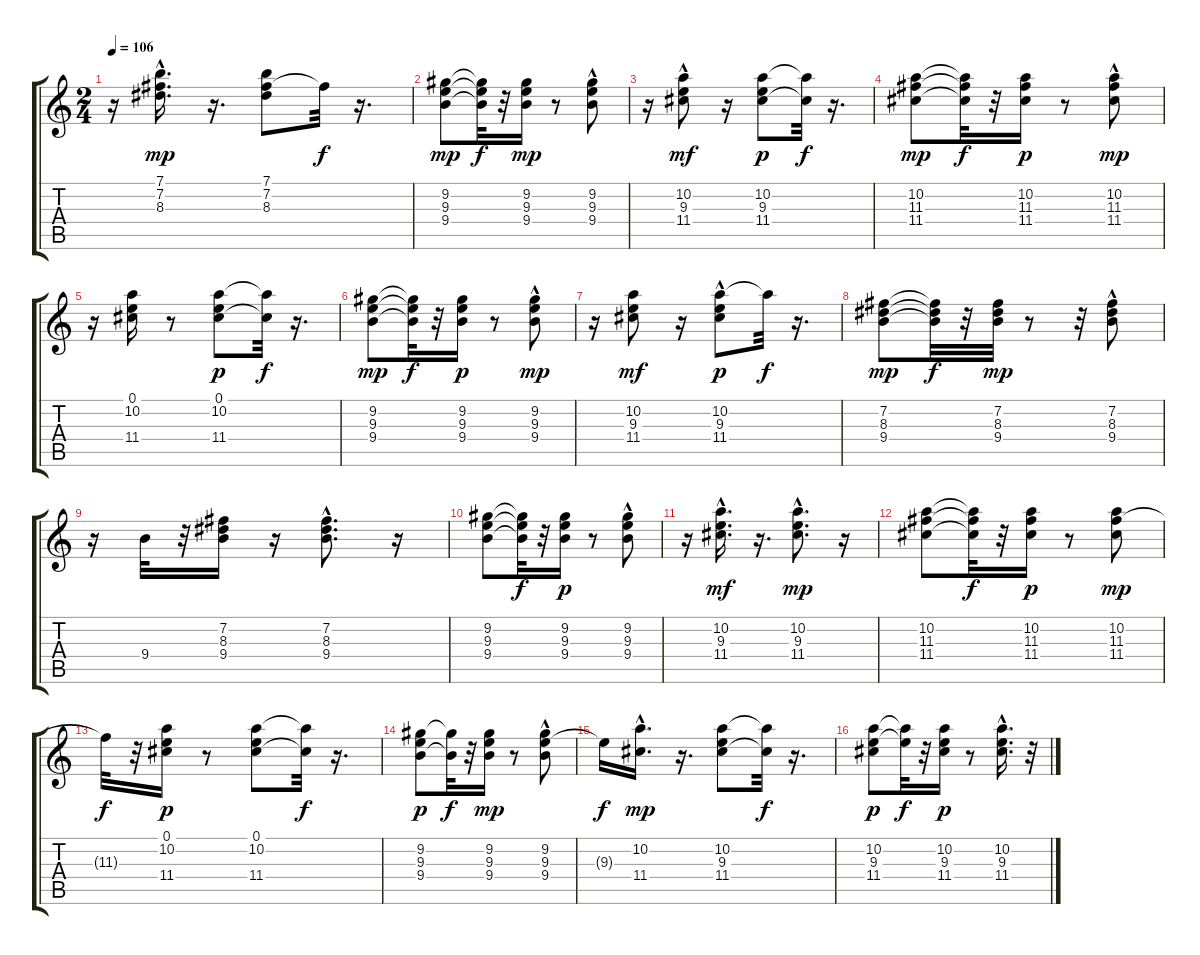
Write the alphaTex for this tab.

\track "" {instrument electricguitarclean}
\staff {score tabs}
\tuning (E4 B3 G3 D3 A2 E2) {hide}
\ts (2 4)
\tempo 106
\clef g2
\ks c
r.16{dy mp} (7.1{hac} 7.2 8.3).16{d} r.16{d} (7.1 7.2 8.3).8 7.2{t}.32{dy f} r.16{d} |
(9.2 9.3 9.4).8{dy mp} (9.2{t} 9.3{t} 9.4{t}).32{dy f} r.32 (9.2 9.3 9.4).16{dy mp} r.8 (9.2 9.3{hac} 9.4{hac}).8 |
r.16 (10.2{hac} 9.3{hac} 11.4).8{dy mf} r.16 (10.2 9.3 11.4).8{dy p} (10.2{t} 11.4{t}).32{dy f} r.16{d} |
(10.2 11.3 11.4).8{dy mp} (10.2{t} 11.3{t} 11.4{t}).32{dy f} r.32 (10.2 11.3 11.4).16{dy p} r.8 (10.2{hac} 11.3 11.4).8{dy mp} |
r.16 (0.1 10.2 11.4).16 r.8 (0.1 10.2 11.4).8{dy p} (10.2{t} 11.4{t}).32{dy f} r.16{d} |
(9.2 9.3 9.4).8{dy mp} (9.2{t} 9.3{t} 9.4{t}).32{dy f} r.32 (9.2 9.3 9.4).16{dy p} r.8 (9.2 9.3 9.4{hac}).8{dy mp} |
r.16 (10.2 9.3 11.4).8{dy mf} r.16 (10.2 9.3{hac} 11.4).8{dy p} 10.2{t}.32{dy f} r.16{d} |
(7.2 8.3 9.4).8{dy mp} (7.2{t} 8.3{t} 9.4{t}).32{dy f} r.32 (7.2 8.3 9.4).32{dy mp} r.8 r.32 (7.2{hac} 8.3{hac} 9.4).8 |
r.16 9.4.32 r.32 (7.2 8.3 9.4).16 r.16 (7.2{hac} 8.3 9.4).8{d} r.16 |
(9.2 9.3 9.4).8 (9.2{t} 9.3{t} 9.4{t}).32{dy f} r.32 (9.2 9.3 9.4).16{dy p} r.8 (9.2 9.3{hac} 9.4{hac}).8 |
r.16 (10.2{hac} 9.3{hac} 11.4{hac}).16{d dy mf} r.16{d} (10.2 9.3{hac} 11.4).8{d dy mp} r.16 |
(10.2 11.3 11.4).8 (10.2{t} 11.3{t} 11.4{t}).32{dy f} r.32 (10.2 11.3 11.4).16{dy p} r.8 (10.2 11.3 11.4).8{dy mp} |
11.3{t}.32{dy f} r.32 (0.1 10.2 11.4).16{dy p} r.8 (0.1 10.2 11.4).8 (10.2{t} 11.4{t}).32{dy f} r.16{d} |
(9.2 9.3 9.4).8{dy p} (9.2{t} 9.4{t}).32{dy f} r.32 (9.2 9.3 9.4).16{dy mp} r.8 (9.2 9.3 9.4{hac}).8 |
9.3{t}.16{dy f} (10.2{hac} 11.4{hac}).16{d dy mp} r.16{d} (10.2 9.3 11.4).8 (10.2{t} 11.4{t}).32{dy f} r.16{d} |
(10.2 9.3 11.4).8{dy p} (10.2{t} 9.3{t}).32{dy f} r.32 (10.2 9.3 11.4).16{dy p} r.8 (10.2{hac} 9.3 11.4{hac}).16{d} r.32
